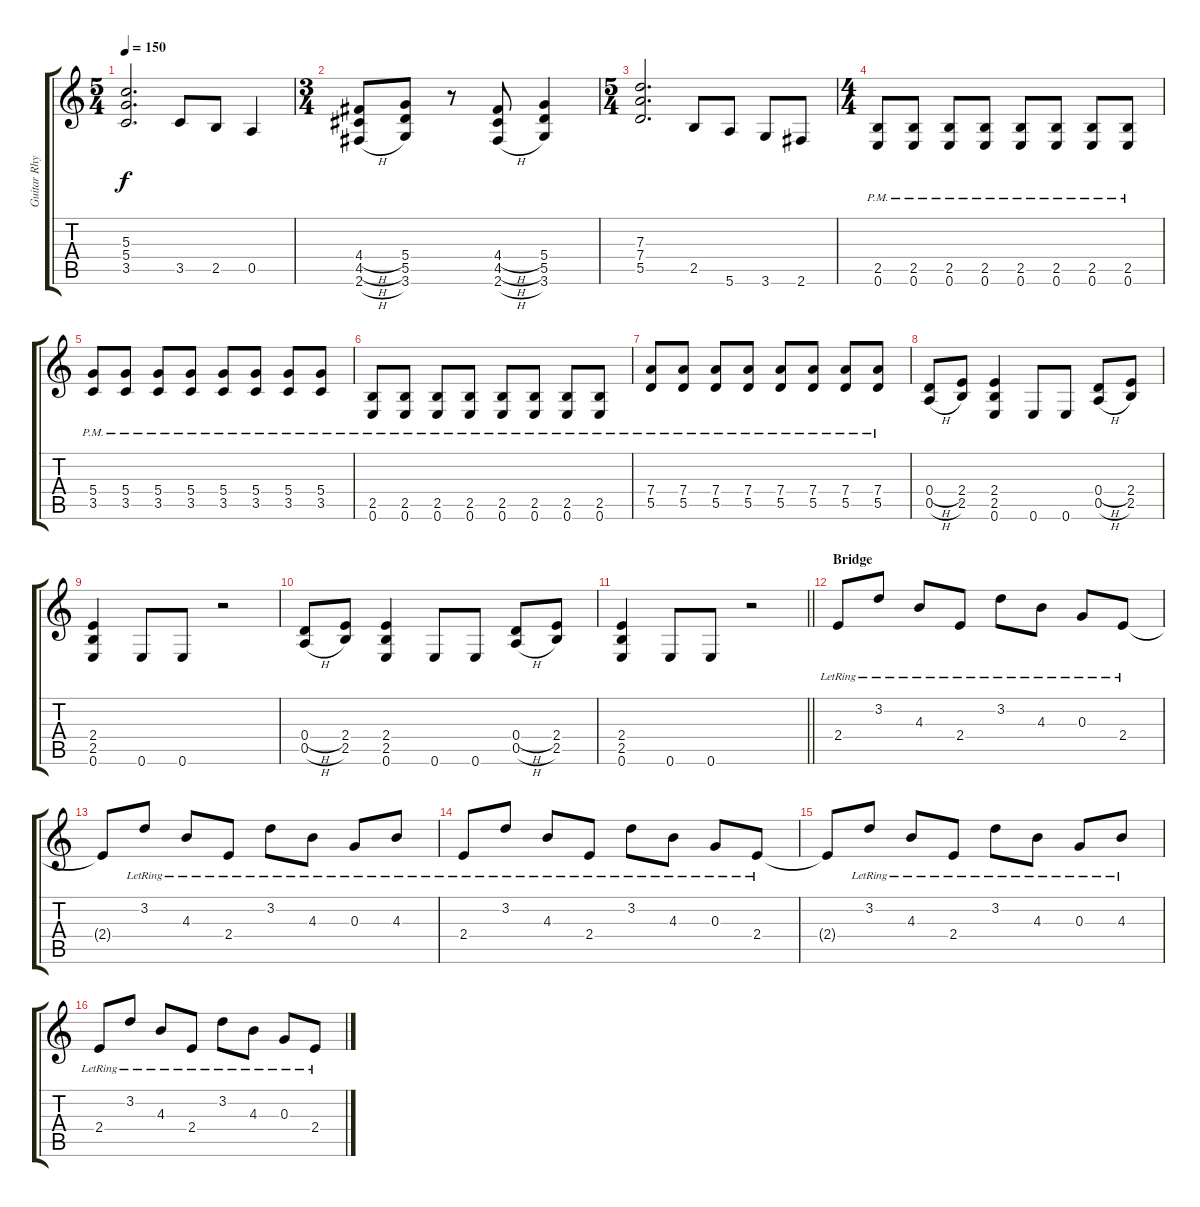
\track ("Guitar Rhythm" "Guitar Rhy") {instrument distortionguitar}
\staff {score tabs}
\tuning (E4 B3 G3 D3 A2 E2) {hide}
\ts (5 4)
\tempo 150
\clef g2
\ks c
(5.3 5.4 3.5).2{d dy f} 3.5.8 2.5.8 0.5.4 |
\ts (3 4)
(4.4{h} 4.5{h} 2.6{h}).8 (5.4 5.5 3.6).8 r.8 (4.4{h} 4.5{h} 2.6{h}).8 (5.4 5.5 3.6).4 |
\ts (5 4)
(7.3 7.4 5.5).2{d} 2.5.8 5.6.8 3.6.8 2.6.8 |
\ts (4 4)
(2.5{pm} 0.6{pm}).8 (2.5{pm} 0.6{pm}).8 (2.5{pm} 0.6{pm}).8 (2.5{pm} 0.6{pm}).8 (2.5{pm} 0.6{pm}).8 (2.5{pm} 0.6{pm}).8 (2.5{pm} 0.6{pm}).8 (2.5{pm} 0.6{pm}).8 |
(5.4{pm} 3.5{pm}).8 (5.4{pm} 3.5{pm}).8 (5.4{pm} 3.5{pm}).8 (5.4{pm} 3.5{pm}).8 (5.4{pm} 3.5{pm}).8 (5.4{pm} 3.5{pm}).8 (5.4{pm} 3.5{pm}).8 (5.4{pm} 3.5{pm}).8 |
(2.5{pm} 0.6{pm}).8 (2.5{pm} 0.6{pm}).8 (2.5{pm} 0.6{pm}).8 (2.5{pm} 0.6{pm}).8 (2.5{pm} 0.6{pm}).8 (2.5{pm} 0.6{pm}).8 (2.5{pm} 0.6{pm}).8 (2.5{pm} 0.6{pm}).8 |
(7.4{pm} 5.5{pm}).8 (7.4{pm} 5.5{pm}).8 (7.4{pm} 5.5{pm}).8 (7.4{pm} 5.5{pm}).8 (7.4{pm} 5.5{pm}).8 (7.4{pm} 5.5{pm}).8 (7.4{pm} 5.5{pm}).8 (7.4{pm} 5.5{pm}).8 |
(0.4{h} 0.5{h}).8 (2.4 2.5).8 (2.4 2.5 0.6).4 0.6.8 0.6.8 (0.4{h} 0.5{h}).8 (2.4 2.5).8 |
(2.4 2.5 0.6).4 0.6.8 0.6.8 r.2 |
(0.4{h} 0.5{h}).8 (2.4 2.5).8 (2.4 2.5 0.6).4 0.6.8 0.6.8 (0.4{h} 0.5{h}).8 (2.4 2.5).8 |
\barLineRight lightlight
(2.4 2.5 0.6).4 0.6.8 0.6.8 r.2 |
\section ("" "Bridge")
2.4{lr}.8{instrument electricguitarclean} 3.2{lr}.8 4.3{lr}.8 2.4{lr}.8 3.2{lr}.8 4.3{lr}.8 0.3{lr}.8 2.4{lr}.8 |
2.4{t}.8 3.2{lr}.8 4.3{lr}.8 2.4{lr}.8 3.2{lr}.8 4.3{lr}.8 0.3{lr}.8 4.3{lr}.8 |
2.4{lr}.8 3.2{lr}.8 4.3{lr}.8 2.4{lr}.8 3.2{lr}.8 4.3{lr}.8 0.3{lr}.8 2.4{lr}.8 |
2.4{t}.8 3.2{lr}.8 4.3{lr}.8 2.4{lr}.8 3.2{lr}.8 4.3{lr}.8 0.3{lr}.8 4.3{lr}.8 |
2.4{lr}.8 3.2{lr}.8 4.3{lr}.8 2.4{lr}.8 3.2{lr}.8 4.3{lr}.8 0.3{lr}.8 2.4{lr}.8
